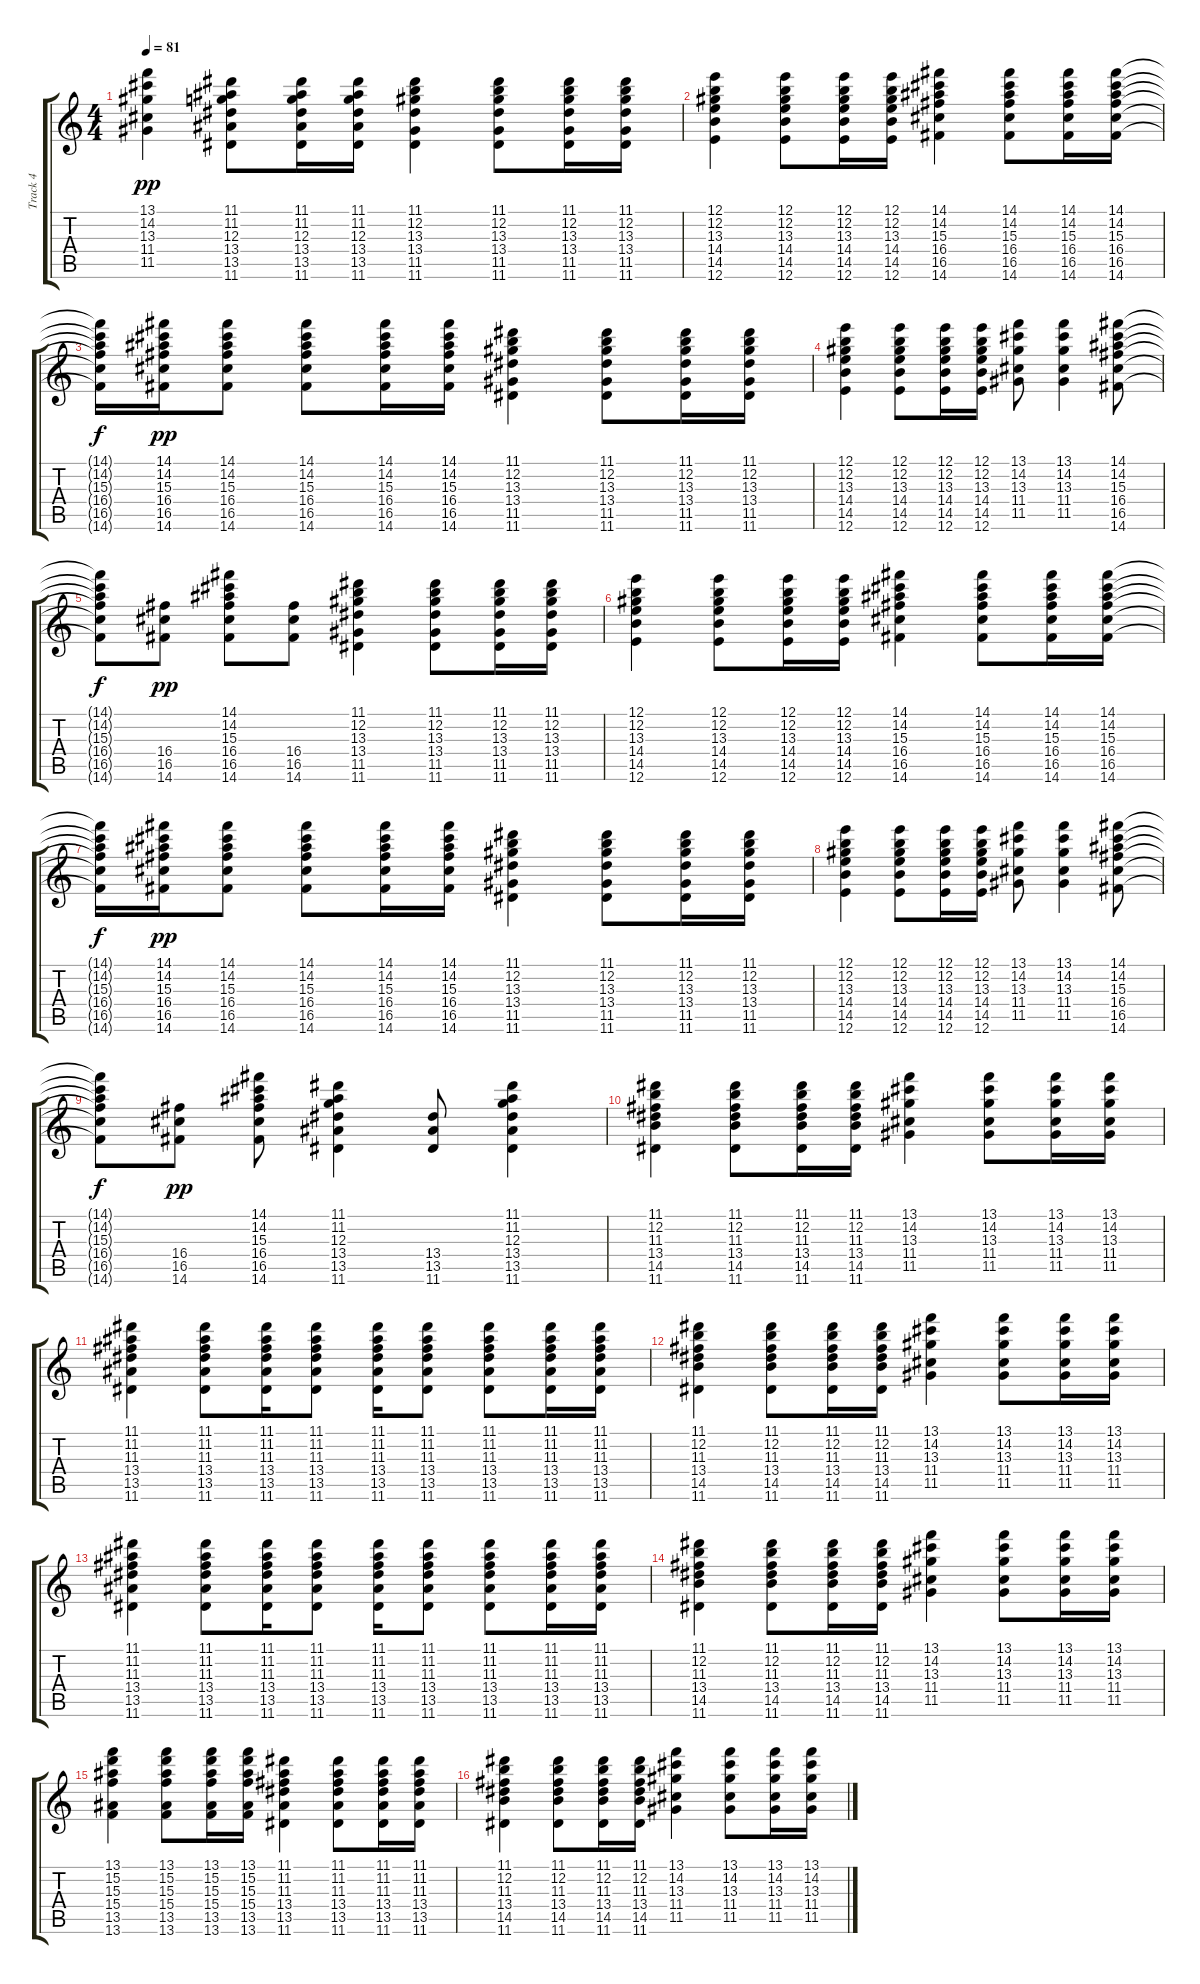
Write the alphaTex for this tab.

\track ("Track 4" "Track 4") {instrument acousticguitarsteel}
\staff {score tabs}
\tuning (E4 B3 G3 D3 A2 E2) {hide}
\ts (4 4)
\tempo 81
\clef g2
\ks c
(13.1 14.2 13.3 11.4 11.5).4{dy pp} (11.1 11.2 12.3 13.4 13.5 11.6).8 (11.1 11.2 12.3 13.4 13.5 11.6).16 (11.1 11.2 12.3 13.4 13.5 11.6).16 (11.1 12.2 13.3 13.4 11.5 11.6).4 (11.1 12.2 13.3 13.4 11.5 11.6).8 (11.1 12.2 13.3 13.4 11.5 11.6).16 (11.1 12.2 13.3 13.4 11.5 11.6).16 |
(12.1 12.2 13.3 14.4 14.5 12.6).4 (12.1 12.2 13.3 14.4 14.5 12.6).8 (12.1 12.2 13.3 14.4 14.5 12.6).16 (12.1 12.2 13.3 14.4 14.5 12.6).16 (14.1 14.2 15.3 16.4 16.5 14.6).4 (14.1 14.2 15.3 16.4 16.5 14.6).8 (14.1 14.2 15.3 16.4 16.5 14.6).16 (14.1 14.2 15.3 16.4 16.5 14.6).16 |
(14.1{t} 14.2{t} 15.3{t} 16.4{t} 16.5{t} 14.6{t}).16{dy f} (14.1 14.2 15.3 16.4 16.5 14.6).16{dy pp} (14.1 14.2 15.3 16.4 16.5 14.6).8 (14.1 14.2 15.3 16.4 16.5 14.6).8 (14.1 14.2 15.3 16.4 16.5 14.6).16 (14.1 14.2 15.3 16.4 16.5 14.6).16 (11.1 12.2 13.3 13.4 11.5 11.6).4 (11.1 12.2 13.3 13.4 11.5 11.6).8 (11.1 12.2 13.3 13.4 11.5 11.6).16 (11.1 12.2 13.3 13.4 11.5 11.6).16 |
(12.1 12.2 13.3 14.4 14.5 12.6).4 (12.1 12.2 13.3 14.4 14.5 12.6).8 (12.1 12.2 13.3 14.4 14.5 12.6).16 (12.1 12.2 13.3 14.4 14.5 12.6).16 (13.1 14.2 13.3 11.4 11.5).8 (13.1 14.2 13.3 11.4 11.5).4 (14.1 14.2 15.3 16.4 16.5 14.6).8 |
(14.1{t} 14.2{t} 15.3{t} 16.4{t} 16.5{t} 14.6{t}).8{dy f} (16.4 16.5 14.6).8{dy pp} (14.1 14.2 15.3 16.4 16.5 14.6).8 (16.4 16.5 14.6).8 (11.1 12.2 13.3 13.4 11.5 11.6).4 (11.1 12.2 13.3 13.4 11.5 11.6).8 (11.1 12.2 13.3 13.4 11.5 11.6).16 (11.1 12.2 13.3 13.4 11.5 11.6).16 |
(12.1 12.2 13.3 14.4 14.5 12.6).4 (12.1 12.2 13.3 14.4 14.5 12.6).8 (12.1 12.2 13.3 14.4 14.5 12.6).16 (12.1 12.2 13.3 14.4 14.5 12.6).16 (14.1 14.2 15.3 16.4 16.5 14.6).4 (14.1 14.2 15.3 16.4 16.5 14.6).8 (14.1 14.2 15.3 16.4 16.5 14.6).16 (14.1 14.2 15.3 16.4 16.5 14.6).16 |
(14.1{t} 14.2{t} 15.3{t} 16.4{t} 16.5{t} 14.6{t}).16{dy f} (14.1 14.2 15.3 16.4 16.5 14.6).16{dy pp} (14.1 14.2 15.3 16.4 16.5 14.6).8 (14.1 14.2 15.3 16.4 16.5 14.6).8 (14.1 14.2 15.3 16.4 16.5 14.6).16 (14.1 14.2 15.3 16.4 16.5 14.6).16 (11.1 12.2 13.3 13.4 11.5 11.6).4 (11.1 12.2 13.3 13.4 11.5 11.6).8 (11.1 12.2 13.3 13.4 11.5 11.6).16 (11.1 12.2 13.3 13.4 11.5 11.6).16 |
(12.1 12.2 13.3 14.4 14.5 12.6).4 (12.1 12.2 13.3 14.4 14.5 12.6).8 (12.1 12.2 13.3 14.4 14.5 12.6).16 (12.1 12.2 13.3 14.4 14.5 12.6).16 (13.1 14.2 13.3 11.4 11.5).8 (13.1 14.2 13.3 11.4 11.5).4 (14.1 14.2 15.3 16.4 16.5 14.6).8 |
(14.1{t} 14.2{t} 15.3{t} 16.4{t} 16.5{t} 14.6{t}).8{dy f} (16.4 16.5 14.6).8{dy pp} (14.1 14.2 15.3 16.4 16.5 14.6).8 (11.1 11.2 12.3 13.4 13.5 11.6).4 (13.4 13.5 11.6).8 (11.1 11.2 12.3 13.4 13.5 11.6).4 |
(11.1 12.2 11.3 13.4 14.5 11.6).4 (11.1 12.2 11.3 13.4 14.5 11.6).8 (11.1 12.2 11.3 13.4 14.5 11.6).16 (11.1 12.2 11.3 13.4 14.5 11.6).16 (13.1 14.2 13.3 11.4 11.5).4 (13.1 14.2 13.3 11.4 11.5).8 (13.1 14.2 13.3 11.4 11.5).16 (13.1 14.2 13.3 11.4 11.5).16 |
(11.1 11.2 11.3 13.4 13.5 11.6).4 (11.1 11.2 11.3 13.4 13.5 11.6).8 (11.1 11.2 11.3 13.4 13.5 11.6).16 (11.1 11.2 11.3 13.4 13.5 11.6).8 (11.1 11.2 11.3 13.4 13.5 11.6).16 (11.1 11.2 11.3 13.4 13.5 11.6).8 (11.1 11.2 11.3 13.4 13.5 11.6).8 (11.1 11.2 11.3 13.4 13.5 11.6).16 (11.1 11.2 11.3 13.4 13.5 11.6).16 |
(11.1 12.2 11.3 13.4 14.5 11.6).4 (11.1 12.2 11.3 13.4 14.5 11.6).8 (11.1 12.2 11.3 13.4 14.5 11.6).16 (11.1 12.2 11.3 13.4 14.5 11.6).16 (13.1 14.2 13.3 11.4 11.5).4 (13.1 14.2 13.3 11.4 11.5).8 (13.1 14.2 13.3 11.4 11.5).16 (13.1 14.2 13.3 11.4 11.5).16 |
(11.1 11.2 11.3 13.4 13.5 11.6).4 (11.1 11.2 11.3 13.4 13.5 11.6).8 (11.1 11.2 11.3 13.4 13.5 11.6).16 (11.1 11.2 11.3 13.4 13.5 11.6).8 (11.1 11.2 11.3 13.4 13.5 11.6).16 (11.1 11.2 11.3 13.4 13.5 11.6).8 (11.1 11.2 11.3 13.4 13.5 11.6).8 (11.1 11.2 11.3 13.4 13.5 11.6).16 (11.1 11.2 11.3 13.4 13.5 11.6).16 |
(11.1 12.2 11.3 13.4 14.5 11.6).4 (11.1 12.2 11.3 13.4 14.5 11.6).8 (11.1 12.2 11.3 13.4 14.5 11.6).16 (11.1 12.2 11.3 13.4 14.5 11.6).16 (13.1 14.2 13.3 11.4 11.5).4 (13.1 14.2 13.3 11.4 11.5).8 (13.1 14.2 13.3 11.4 11.5).16 (13.1 14.2 13.3 11.4 11.5).16 |
(13.1 15.2 15.3 15.4 13.5 13.6).4 (13.1 15.2 15.3 15.4 13.5 13.6).8 (13.1 15.2 15.3 15.4 13.5 13.6).16 (13.1 15.2 15.3 15.4 13.5 13.6).16 (11.1 11.2 11.3 13.4 13.5 11.6).4 (11.1 11.2 11.3 13.4 13.5 11.6).8 (11.1 11.2 11.3 13.4 13.5 11.6).16 (11.1 11.2 11.3 13.4 13.5 11.6).16 |
(11.1 12.2 11.3 13.4 14.5 11.6).4 (11.1 12.2 11.3 13.4 14.5 11.6).8 (11.1 12.2 11.3 13.4 14.5 11.6).16 (11.1 12.2 11.3 13.4 14.5 11.6).16 (13.1 14.2 13.3 11.4 11.5).4 (13.1 14.2 13.3 11.4 11.5).8 (13.1 14.2 13.3 11.4 11.5).16 (13.1 14.2 13.3 11.4 11.5).16
